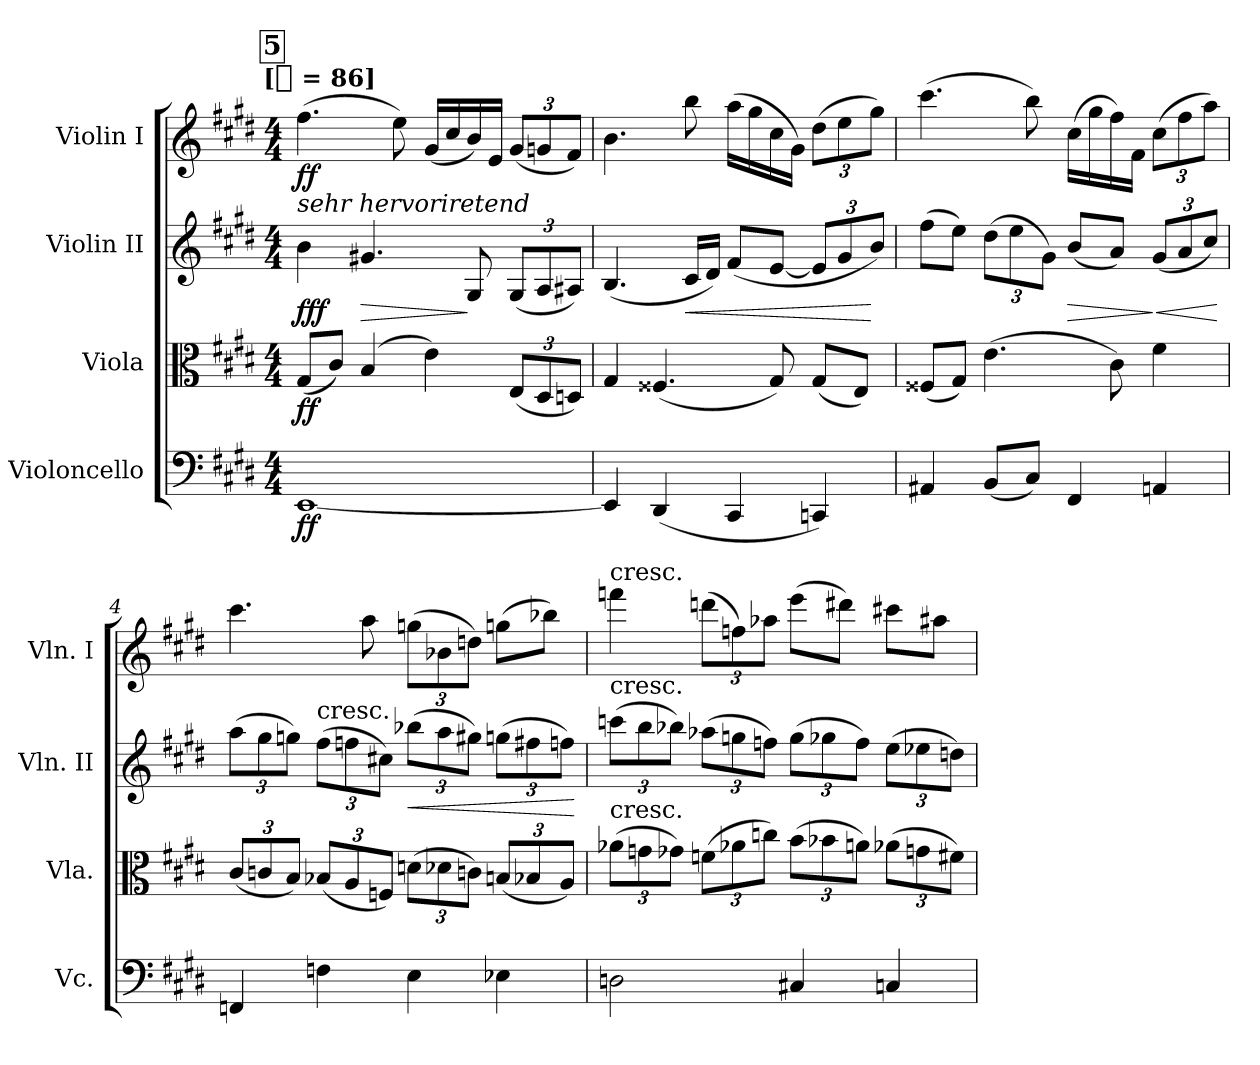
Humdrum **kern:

**kern	**dynam	**kern	**dynam	**kern	**dynam	**kern	**dynam
*part4	*part4	*part3	*part3	*part2	*part2	*part1	*part1
*staff4	*staff4	*staff3	*staff3	*staff2	*staff2	*staff1	*staff1
*I"Violoncello	*	*I"Viola	*	*I"Violin II	*	*I"Violin I	*
*I'Vc.	*	*I'Vla.	*	*I'Vln. II	*	*I'Vln. I	*
*clefF4	*	*clefC3	*	*clefG2	*	*clefG2	*
*k[f#c#g#d#]	*	*k[f#c#g#d#]	*	*k[f#c#g#d#]	*	*k[f#c#g#d#]	*
*E:	*	*E:	*	*E:	*	*E:	*
!!LO:TX:omd:t=[[quarter] = 86]
*M4/4	*	*M4/4	*	*M4/4	*	*M4/4	*
*MM86	*	*MM86	*	*MM86	*	*MM86	*
!!LO:REH:place=s1:t=5
=1	=1	=1	=1	=1	=1	=1	=1
!	!	!	!	!LO:TX:a:i:t=sehr hervoriretend	!	!	!
[1EE	ff	(8G#L	ff	4b	fff	(4.ff#	ff
.	.	8c#J)	.	.	.	.	.
!	!	!	!	!	!LO:HP:b	!	!
.	.	(4B	.	4.g#X	>	.	.
.	.	.	.	.	.	8ee)	.
.	.	4e)	.	.	.	(16g#LL	.
.	.	.	.	.	.	16cc#	.
.	.	.	.	8G#	]	16b)	.
.	.	.	.	.	.	16eJJ	.
.	.	(12EL	.	(12G#L	.	(12g#L	.
.	.	12D#	.	12A	.	12gn	.
.	.	12DnJ)	.	12A#XJ)	.	12f#J)	.
=2	=2	=2	=2	=2	=2	=2	=2
4EE]	.	4G#	.	(4.B	.	4.b	.
(4DD#	.	(4.F##X	.	.	.	.	.
!	!	!	!	!	!LO:HP:b	!	!
.	.	.	.	16c#LL	<	8bb	.
.	.	.	.	16d#JJ)	.	.	.
4CC#	.	.	.	(8f#L	.	(16aaLL	.
.	.	.	.	.	.	16gg#	.
.	.	8G#)	.	[8eJ	.	16cc#	.
.	.	.	.	.	.	16g#JJ)	.
4CCn)	.	(8G#L	.	12eL]	.	(12dd#L	.
.	.	.	.	12g#	.	12ee	.
.	.	8EJ)	.	.	.	.	.
.	.	.	.	12bJ)	[	12gg#J)	.
=3	=3	=3	=3	=3	=3	=3	=3
4AA#X	.	(8F##XL	.	(8ff#L	.	(4.ccc#	.
.	.	8G#J)	.	8eeJ)	.	.	.
(8BBL	.	(4.e	.	(12dd#L	.	.	.
.	.	.	.	12ee	.	.	.
8C#J)	.	.	.	.	.	8bb)	.
.	.	.	.	12g#J)	.	.	.
!	!	!	!	!	!LO:HP:b	!	!
4FF#	.	.	.	(8bL	>	(16cc#LL	.
.	.	.	.	.	.	16gg#	.
.	.	8c#)	.	8aJ)	.	16ff#)	.
.	.	.	.	.	.	16f#JJ	.
!	!	!	!	!	!LO:HP:n=1:b	!	!
4AAn	.	4f#	.	(12g#L	] <	(12cc#L	.
.	.	.	.	12a	.	12ff#	.
.	.	.	.	12cc#J)	.	12aaJ)	.
.	.	.	.	.	[	.	.
=4	=4	=4	=4	=4	=4	=4	=4
4FFn	.	(12c#L	.	(12aaL	.	4.ccc#	.
.	.	12cn	.	12gg#	.	.	.
.	.	12BJ)	.	12ggnJ)	.	.	.
!	!	!	!	!LO:TX:t=cresc.	!	!	!
4Fn	.	(12B-XL	.	(12ff#L	.	.	.
.	.	12A	.	12ffn	.	.	.
.	.	.	.	.	.	8aa	.
.	.	12FnJ)	.	12cc#XJ)	.	.	.
!	!	!	!	!	!LO:HP:b	!	!
4E	.	(12dnL	.	(12bb-XL	<	(12ggnL	.
.	.	12d-X	.	12aa	.	12b-X	.
.	.	12cnJ)	.	12gg#XJ)	.	12ddnJ)	.
4E-X	.	(12BnL	.	(12ggnL	.	(8ggnL	.
.	.	12B-X	.	12ff#X	.	.	.
.	.	.	.	.	.	8bb-XJ)	.
.	.	12AJ)	.	12ffnJ)	.	.	.
.	.	.	.	.	[	.	.
=5	=5	=5	=5	=5	=5	=5	=5
!	!	!	!	!	!	!LO:TX:t=cresc.	!
!	!	!	!	!LO:TX:t=cresc.	!	!	!
!	!	!LO:TX:t=cresc.	!	!	!	!	!
2Dn	.	(12a-XL	.	(12cccnL	.	4fffn	.
.	.	12gn	.	12bb	.	.	.
.	.	12g-XJ)	.	12bb-XJ)	.	.	.
.	.	(12fnL	.	(12aa-XL	.	(12dddnL	.
.	.	12a-X	.	12ggn	.	12ffn)	.
.	.	12ccnJ)	.	12ffnJ)	.	12aa-XJ	.
4C#X	.	(12bL	.	(12ggL	.	(8eeeL	.
.	.	12b-X	.	12gg-X	.	.	.
.	.	.	.	.	.	8ddd#XJ)	.
.	.	12anJ)	.	12ffJ)	.	.	.
4Cn	.	(12a-XL	.	(12eeL	.	8ccc#XL	.
.	.	12gn	.	12ee-X	.	.	.
.	.	.	.	.	.	8aa#XJ	.
.	.	12f#XJ)	.	12ddnJ)	.	.	.
=	=	=	=	=	=	=	=
*-	*-	*-	*-	*-	*-	*-	*-
